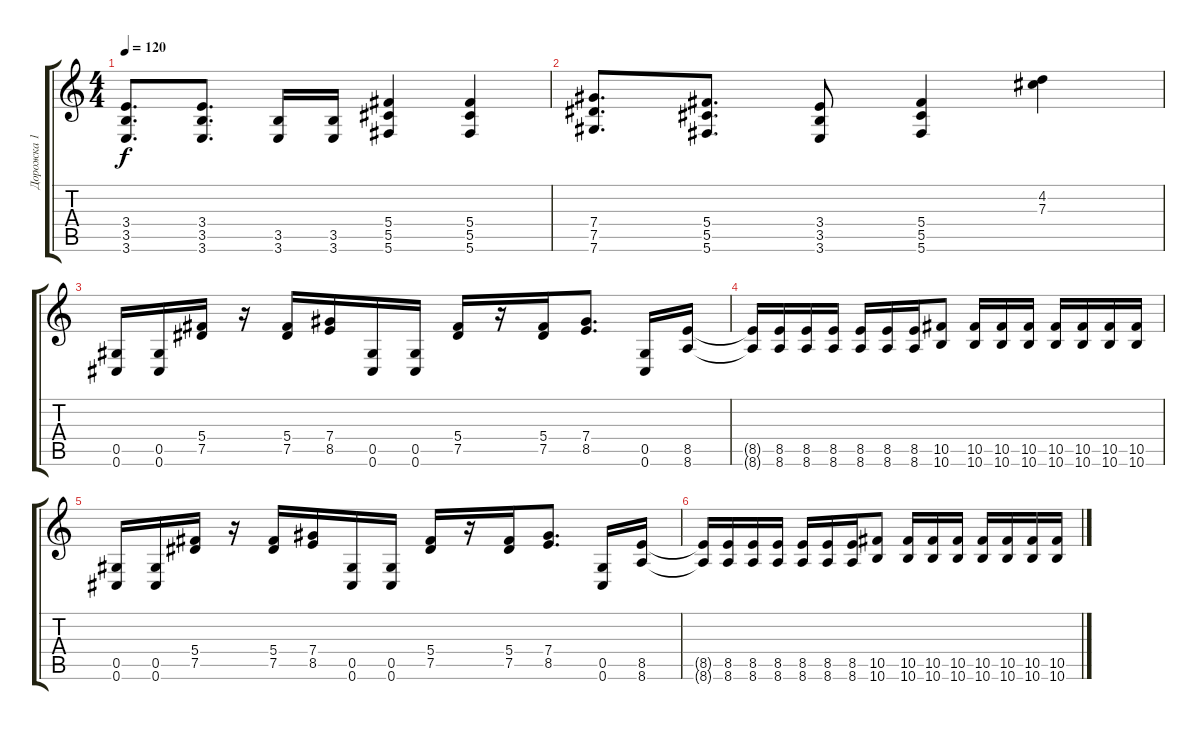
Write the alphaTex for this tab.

\track ("Дорожка 1" "Дорожка 1") {instrument distortionguitar}
\staff {score tabs}
\tuning (Eb4 Bb3 Gb3 Db3 Ab2 Db2) {hide}
\ts (4 4)
\tempo 120
\clef g2
\ks c
(3.4 3.5 3.6).8{d dy f} (3.4 3.5 3.6).8{d} (3.5 3.6).16 (3.5 3.6).16 (5.4 5.5 5.6).4 (5.4 5.5 5.6).4 |
(7.4 7.5 7.6).8{d} (5.4 5.5 5.6).8{d} (3.4 3.5 3.6).8 (5.4 5.5 5.6).4 (4.2 7.3).4 |
(0.5 0.6).16 (0.5 0.6).16 (5.4 7.5).16 r.16 (5.4 7.5).16 (7.4 8.5).16 (0.5 0.6).16 (0.5 0.6).16 (5.4 7.5).16 r.16 (5.4 7.5).16 (7.4 8.5).8{d} (0.5 0.6).16 (8.5 8.6).16 |
(8.5{t} 8.6{t}).16 (8.5 8.6).16 (8.5 8.6).16 (8.5 8.6).16 (8.5 8.6).16 (8.5 8.6).16 (8.5 8.6).16 (10.5 10.6).8 (10.5 10.6).16 (10.5 10.6).16 (10.5 10.6).16 (10.5 10.6).16 (10.5 10.6).16 (10.5 10.6).16 (10.5 10.6).16 |
(0.5 0.6).16 (0.5 0.6).16 (5.4 7.5).16 r.16 (5.4 7.5).16 (7.4 8.5).16 (0.5 0.6).16 (0.5 0.6).16 (5.4 7.5).16 r.16 (5.4 7.5).16 (7.4 8.5).8{d} (0.5 0.6).16 (8.5 8.6).16 |
(8.5{t} 8.6{t}).16 (8.5 8.6).16 (8.5 8.6).16 (8.5 8.6).16 (8.5 8.6).16 (8.5 8.6).16 (8.5 8.6).16 (10.5 10.6).8 (10.5 10.6).16 (10.5 10.6).16 (10.5 10.6).16 (10.5 10.6).16 (10.5 10.6).16 (10.5 10.6).16 (10.5 10.6).16
